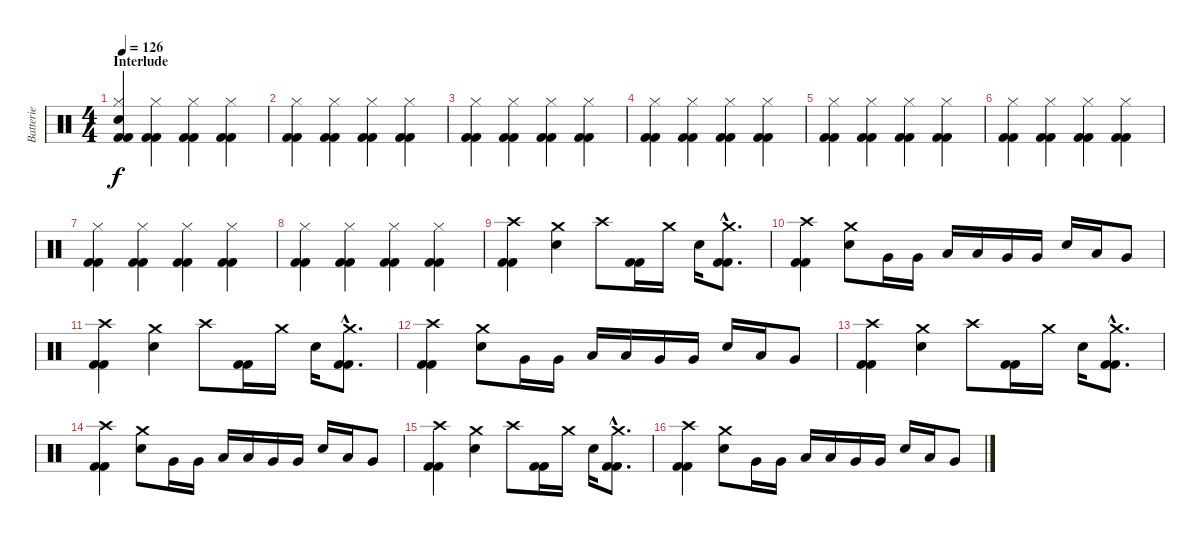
\track ("Batterie" "Batterie") {instrument percussion}
\staff {score}
\articulation defaults
\ts (4 4)
\section ("" "Interlude")
\tempo 126
\clef neutral
\ks c
("Kick (hit) 2" "Hi-Hat (closed)" "Snare (hit) 2" "Kick (hit) 2").4{dy f} ("Kick (hit) 2" "Hi-Hat (closed)" "Kick (hit) 2").4 ("Kick (hit) 2" "Hi-Hat (closed)" "Kick (hit) 2").4 ("Kick (hit) 2" "Hi-Hat (closed)" "Kick (hit) 2").4 |
("Kick (hit) 2" "Hi-Hat (closed)" "Kick (hit) 2").4 ("Kick (hit) 2" "Hi-Hat (closed)" "Kick (hit) 2").4 ("Kick (hit) 2" "Hi-Hat (closed)" "Kick (hit) 2").4 ("Kick (hit) 2" "Hi-Hat (closed)" "Kick (hit) 2").4 |
("Kick (hit) 2" "Hi-Hat (closed)" "Kick (hit) 2").4 ("Kick (hit) 2" "Hi-Hat (closed)" "Kick (hit) 2").4 ("Kick (hit) 2" "Hi-Hat (closed)" "Kick (hit) 2").4 ("Kick (hit) 2" "Hi-Hat (closed)" "Kick (hit) 2").4 |
("Kick (hit) 2" "Hi-Hat (closed)" "Kick (hit) 2").4 ("Kick (hit) 2" "Hi-Hat (closed)" "Kick (hit) 2").4 ("Kick (hit) 2" "Hi-Hat (closed)" "Kick (hit) 2").4 ("Kick (hit) 2" "Hi-Hat (closed)" "Kick (hit) 2").4 |
("Kick (hit) 2" "Hi-Hat (closed)" "Kick (hit) 2").4 ("Kick (hit) 2" "Hi-Hat (closed)" "Kick (hit) 2").4 ("Kick (hit) 2" "Hi-Hat (closed)" "Kick (hit) 2").4 ("Kick (hit) 2" "Hi-Hat (closed)" "Kick (hit) 2").4 |
("Kick (hit) 2" "Hi-Hat (closed)" "Kick (hit) 2").4 ("Kick (hit) 2" "Hi-Hat (closed)" "Kick (hit) 2").4 ("Kick (hit) 2" "Hi-Hat (closed)" "Kick (hit) 2").4 ("Kick (hit) 2" "Hi-Hat (closed)" "Kick (hit) 2").4 |
("Kick (hit) 2" "Hi-Hat (closed)" "Kick (hit) 2").4 ("Kick (hit) 2" "Hi-Hat (closed)" "Kick (hit) 2").4 ("Kick (hit) 2" "Hi-Hat (closed)" "Kick (hit) 2").4 ("Kick (hit) 2" "Hi-Hat (closed)" "Kick (hit) 2").4 |
("Kick (hit) 2" "Hi-Hat (closed)" "Kick (hit) 2").4 ("Kick (hit) 2" "Hi-Hat (closed)" "Kick (hit) 2").4 ("Kick (hit) 2" "Hi-Hat (closed)" "Kick (hit) 2").4 ("Kick (hit) 2" "Hi-Hat (closed)" "Kick (hit) 2").4 |
("Kick (hit) 2" "Crash high (hit)" "Kick (hit) 2").4 ("Crash medium (hit)" "Electric Snare (hit)").4 "Crash high (hit)".8 ("Kick (hit) 2" "Kick (hit) 2").16 "Crash medium (hit)".16 "Electric Snare (hit)".16 ("Kick (hit) 2"{hac} "Crash medium (hit)"{hac} "Kick (hit) 2"{hac}).8{d} |
("Kick (hit) 2" "Crash high (hit)" "Kick (hit) 2").4 ("Crash medium (hit)" "Electric Snare (hit)").8 "Very Low Tom (hit)".16 "Very Low Tom (hit)".16 "Low Tom (hit)".16 "Low Tom (hit)".16 "Very Low Tom (hit)".16 "Very Low Tom (hit)".16 "Electric Snare (hit)".16 "Low Tom (hit)".16 "Very Low Tom (hit)".8 |
("Kick (hit) 2" "Crash high (hit)" "Kick (hit) 2").4 ("Crash medium (hit)" "Electric Snare (hit)").4 "Crash high (hit)".8 ("Kick (hit) 2" "Kick (hit) 2").16 "Crash medium (hit)".16 "Electric Snare (hit)".16 ("Kick (hit) 2"{hac} "Crash medium (hit)"{hac} "Kick (hit) 2"{hac}).8{d} |
("Kick (hit) 2" "Crash high (hit)" "Kick (hit) 2").4 ("Crash medium (hit)" "Electric Snare (hit)").8 "Very Low Tom (hit)".16 "Very Low Tom (hit)".16 "Low Tom (hit)".16 "Low Tom (hit)".16 "Very Low Tom (hit)".16 "Very Low Tom (hit)".16 "Electric Snare (hit)".16 "Low Tom (hit)".16 "Very Low Tom (hit)".8 |
("Kick (hit) 2" "Crash high (hit)" "Kick (hit) 2").4 ("Crash medium (hit)" "Electric Snare (hit)").4 "Crash high (hit)".8 ("Kick (hit) 2" "Kick (hit) 2").16 "Crash medium (hit)".16 "Electric Snare (hit)".16 ("Kick (hit) 2"{hac} "Crash medium (hit)"{hac} "Kick (hit) 2"{hac}).8{d} |
("Kick (hit) 2" "Crash high (hit)" "Kick (hit) 2").4 ("Crash medium (hit)" "Electric Snare (hit)").8 "Very Low Tom (hit)".16 "Very Low Tom (hit)".16 "Low Tom (hit)".16 "Low Tom (hit)".16 "Very Low Tom (hit)".16 "Very Low Tom (hit)".16 "Electric Snare (hit)".16 "Low Tom (hit)".16 "Very Low Tom (hit)".8 |
("Kick (hit) 2" "Crash high (hit)" "Kick (hit) 2").4 ("Crash medium (hit)" "Electric Snare (hit)").4 "Crash high (hit)".8 ("Kick (hit) 2" "Kick (hit) 2").16 "Crash medium (hit)".16 "Electric Snare (hit)".16 ("Kick (hit) 2"{hac} "Crash medium (hit)"{hac} "Kick (hit) 2"{hac}).8{d} |
("Kick (hit) 2" "Crash high (hit)" "Kick (hit) 2").4 ("Crash medium (hit)" "Electric Snare (hit)").8 "Very Low Tom (hit)".16 "Very Low Tom (hit)".16 "Low Tom (hit)".16 "Low Tom (hit)".16 "Very Low Tom (hit)".16 "Very Low Tom (hit)".16 "Electric Snare (hit)".16 "Low Tom (hit)".16 "Very Low Tom (hit)".8
